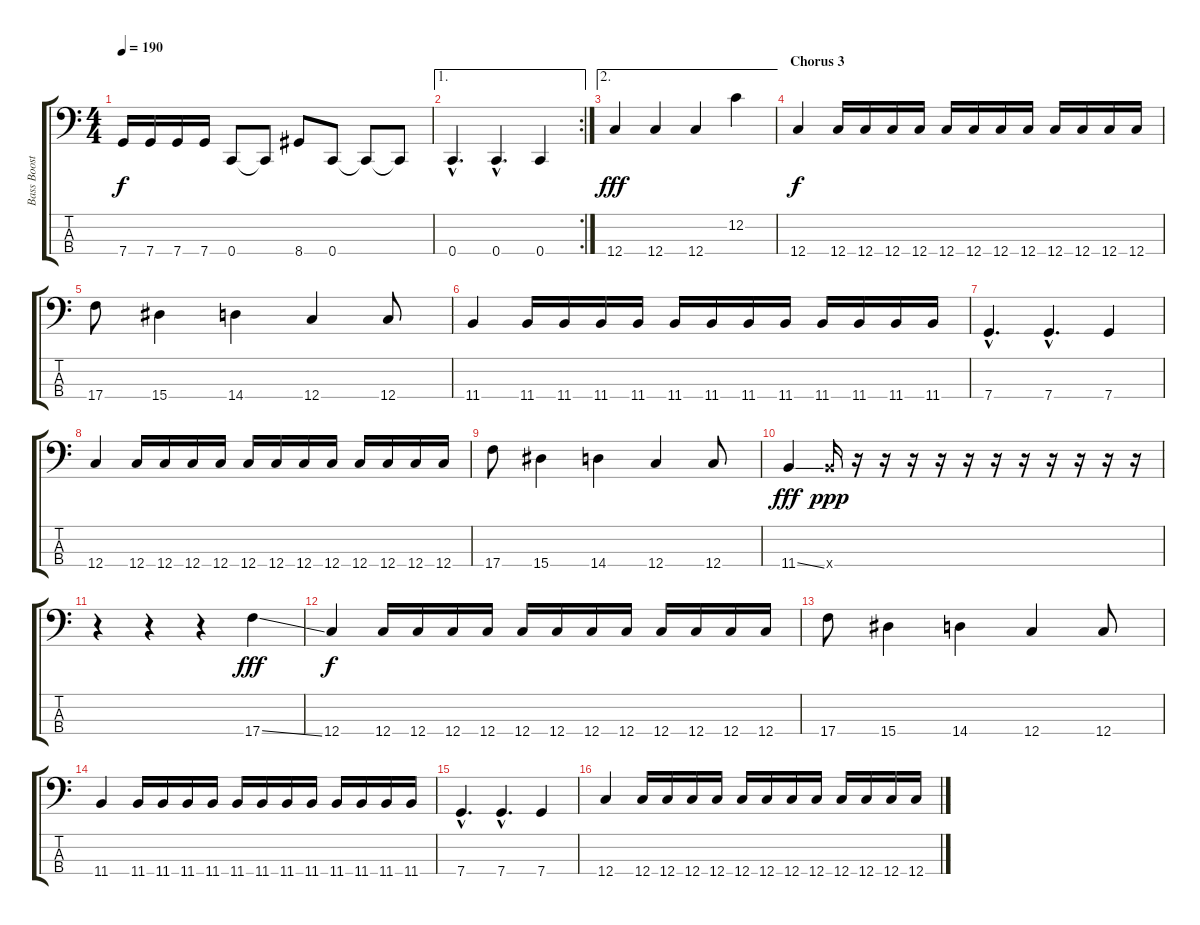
\track ("Bass Boost" "Bass Boost") {instrument slapbass2}
\staff {score tabs}
\tuning (F2 C2 G1 C1) {hide}
\ts (4 4)
\tempo 190
\clef f4
\ks c
7.4.16{dy f} 7.4.16 7.4.16 7.4.16 0.4.8 0.4{t}.8 8.4.8 0.4.8 0.4{t}.8 0.4{t}.8 |
\ae 1
\rc 2
0.4{hac}.4{d} 0.4{hac}.4{d} 0.4.4 |
\ae 2
12.4.4{dy fff} 12.4.4 12.4.4 12.2.4 |
\section ("" "Chorus 3")
12.4.4{dy f} 12.4.16 12.4.16 12.4.16 12.4.16 12.4.16 12.4.16 12.4.16 12.4.16 12.4.16 12.4.16 12.4.16 12.4.16 |
17.4.8 15.4.4 14.4.4 12.4.4 12.4.8 |
11.4.4 11.4.16 11.4.16 11.4.16 11.4.16 11.4.16 11.4.16 11.4.16 11.4.16 11.4.16 11.4.16 11.4.16 11.4.16 |
7.4{hac}.4{d} 7.4{hac}.4{d} 7.4.4 |
12.4.4 12.4.16 12.4.16 12.4.16 12.4.16 12.4.16 12.4.16 12.4.16 12.4.16 12.4.16 12.4.16 12.4.16 12.4.16 |
17.4.8 15.4.4 14.4.4 12.4.4 12.4.8 |
11.4{ss}.4{dy fff} 11.4{x}.16{dy ppp} r.16 r.16 r.16 r.16 r.16 r.16 r.16 r.16 r.16 r.16 r.16 |
r.4 r.4 r.4 17.4{ss}.4{dy fff} |
12.4.4{dy f} 12.4.16 12.4.16 12.4.16 12.4.16 12.4.16 12.4.16 12.4.16 12.4.16 12.4.16 12.4.16 12.4.16 12.4.16 |
17.4.8 15.4.4 14.4.4 12.4.4 12.4.8 |
11.4.4 11.4.16 11.4.16 11.4.16 11.4.16 11.4.16 11.4.16 11.4.16 11.4.16 11.4.16 11.4.16 11.4.16 11.4.16 |
7.4{hac}.4{d} 7.4{hac}.4{d} 7.4.4 |
12.4.4 12.4.16 12.4.16 12.4.16 12.4.16 12.4.16 12.4.16 12.4.16 12.4.16 12.4.16 12.4.16 12.4.16 12.4.16
